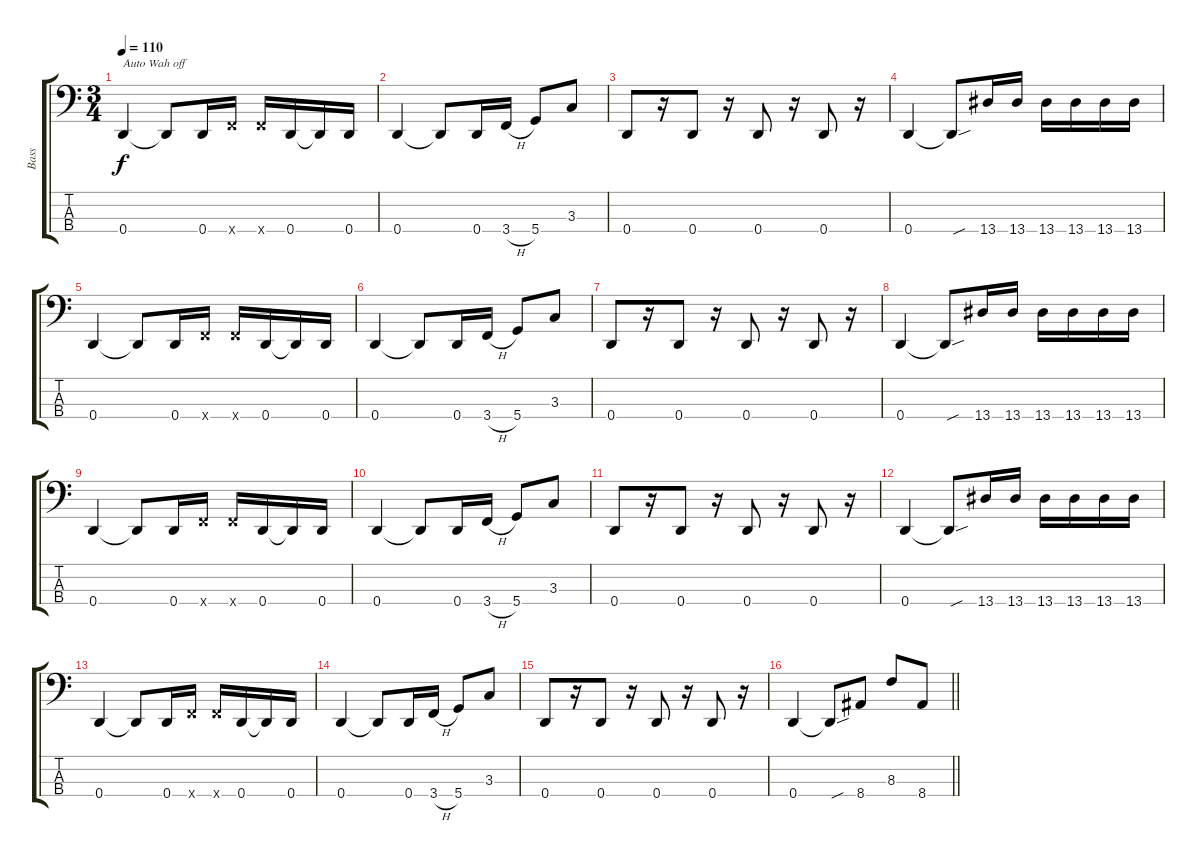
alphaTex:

\track ("Bass" "Bass") {instrument electricbassfinger}
\staff {score tabs}
\tuning (G2 D2 A1 D1) {hide}
\ts (3 4)
\section ("" "")
\tempo 110
\clef f4
\ks c
0.4.4{txt "Auto Wah off" dy f volume 10 instrument electricbassfinger} 0.4{t}.8 0.4.16 3.4{x}.16 3.4{x}.16 0.4.16 0.4{t}.16 0.4.16 |
0.4.4 0.4{t}.8 0.4.16 3.4{h}.16 5.4.8 3.3.8 |
0.4.8 r.16 0.4.8 r.16 0.4.8 r.16 0.4.8 r.16 |
0.4.4 0.4{sou t}.8 13.4.16 13.4.16 13.4.16 13.4.16 13.4.16 13.4.16 |
0.4.4 0.4{t}.8 0.4.16 3.4{x}.16 3.4{x}.16 0.4.16 0.4{t}.16 0.4.16 |
0.4.4 0.4{t}.8 0.4.16 3.4{h}.16 5.4.8 3.3.8 |
0.4.8 r.16 0.4.8 r.16 0.4.8 r.16 0.4.8 r.16 |
0.4.4 0.4{sou t}.8 13.4.16 13.4.16 13.4.16 13.4.16 13.4.16 13.4.16 |
0.4.4 0.4{t}.8 0.4.16 3.4{x}.16 3.4{x}.16 0.4.16 0.4{t}.16 0.4.16 |
0.4.4 0.4{t}.8 0.4.16 3.4{h}.16 5.4.8 3.3.8 |
0.4.8 r.16 0.4.8 r.16 0.4.8 r.16 0.4.8 r.16 |
0.4.4 0.4{sou t}.8 13.4.16 13.4.16 13.4.16 13.4.16 13.4.16 13.4.16 |
0.4.4 0.4{t}.8 0.4.16 3.4{x}.16 3.4{x}.16 0.4.16 0.4{t}.16 0.4.16 |
0.4.4 0.4{t}.8 0.4.16 3.4{h}.16 5.4.8 3.3.8 |
0.4.8 r.16 0.4.8 r.16 0.4.8 r.16 0.4.8 r.16 |
\barLineRight lightlight
0.4.4 0.4{sou t}.8 8.4.8 8.3.8 8.4.8
